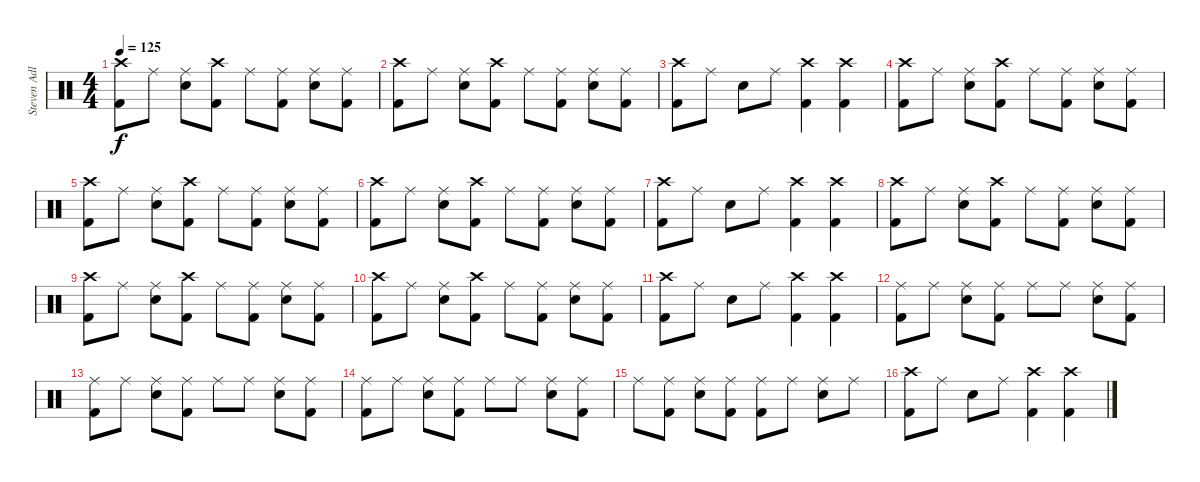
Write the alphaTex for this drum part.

\track ("Steven Adler" "Steven Adl") {instrument percussion}
\staff {score}
\articulation defaults
\ts (4 4)
\tempo 125
\clef neutral
\ks c
("Crash high (hit)" "Kick (hit) 2").8{dy f} "Ride (middle)".8 ("Ride (middle)" "Snare (hit) 2").8 ("Crash high (hit)" "Kick (hit) 2").8 "Ride (middle)".8 ("Ride (middle)" "Kick (hit) 2").8 ("Ride (middle)" "Snare (hit) 2").8 ("Ride (middle)" "Kick (hit) 2").8 |
("Crash high (hit)" "Kick (hit) 2").8 "Ride (middle)".8 ("Ride (middle)" "Snare (hit) 2").8 ("Crash high (hit)" "Kick (hit) 2").8 "Ride (middle)".8 ("Ride (middle)" "Kick (hit) 2").8 ("Ride (middle)" "Snare (hit) 2").8 ("Ride (middle)" "Kick (hit) 2").8 |
("Crash high (hit)" "Kick (hit) 2").8 "Ride (middle)".8 "Snare (hit) 2".8 "Ride (middle)".8 ("Crash high (hit)" "Kick (hit) 2").4 ("Crash high (hit)" "Kick (hit) 2").4 |
("Crash high (hit)" "Kick (hit) 2").8 "Ride (middle)".8 ("Ride (middle)" "Snare (hit) 2").8 ("Crash high (hit)" "Kick (hit) 2").8 "Ride (middle)".8 ("Ride (middle)" "Kick (hit) 2").8 ("Ride (middle)" "Snare (hit) 2").8 ("Ride (middle)" "Kick (hit) 2").8 |
("Crash high (hit)" "Kick (hit) 2").8 "Ride (middle)".8 ("Ride (middle)" "Snare (hit) 2").8 ("Crash high (hit)" "Kick (hit) 2").8 "Ride (middle)".8 ("Ride (middle)" "Kick (hit) 2").8 ("Ride (middle)" "Snare (hit) 2").8 ("Ride (middle)" "Kick (hit) 2").8 |
("Crash high (hit)" "Kick (hit) 2").8 "Ride (middle)".8 ("Ride (middle)" "Snare (hit) 2").8 ("Crash high (hit)" "Kick (hit) 2").8 "Ride (middle)".8 ("Ride (middle)" "Kick (hit) 2").8 ("Ride (middle)" "Snare (hit) 2").8 ("Ride (middle)" "Kick (hit) 2").8 |
("Kick (hit) 2" "Crash high (hit)").8 "Ride (middle)".8 "Snare (hit) 2".8 "Ride (middle)".8 ("Kick (hit) 2" "Crash high (hit)").4 ("Kick (hit) 2" "Crash high (hit)").4 |
("Crash high (hit)" "Kick (hit) 2").8 "Ride (middle)".8 ("Ride (middle)" "Snare (hit) 2").8 ("Crash high (hit)" "Kick (hit) 2").8 "Ride (middle)".8 ("Ride (middle)" "Kick (hit) 2").8 ("Ride (middle)" "Snare (hit) 2").8 ("Ride (middle)" "Kick (hit) 2").8 |
("Crash high (hit)" "Kick (hit) 2").8 "Ride (middle)".8 ("Ride (middle)" "Snare (hit) 2").8 ("Crash high (hit)" "Kick (hit) 2").8 "Ride (middle)".8 ("Ride (middle)" "Kick (hit) 2").8 ("Ride (middle)" "Snare (hit) 2").8 ("Ride (middle)" "Kick (hit) 2").8 |
("Crash high (hit)" "Kick (hit) 2").8 "Ride (middle)".8 ("Ride (middle)" "Snare (hit) 2").8 ("Crash high (hit)" "Kick (hit) 2").8 "Ride (middle)".8 ("Ride (middle)" "Kick (hit) 2").8 ("Ride (middle)" "Snare (hit) 2").8 ("Ride (middle)" "Kick (hit) 2").8 |
("Crash high (hit)" "Kick (hit) 2").8 "Ride (middle)".8 "Snare (hit) 2".8 "Ride (middle)".8 ("Crash high (hit)" "Kick (hit) 2").4 ("Crash high (hit)" "Kick (hit) 2").4 |
("Ride (middle)" "Kick (hit) 2").8 "Ride (middle)".8 ("Ride (middle)" "Snare (hit) 2").8 ("Ride (middle)" "Kick (hit) 2").8 "Ride (middle)".8 "Ride (middle)".8 ("Ride (middle)" "Snare (hit) 2").8 ("Ride (middle)" "Kick (hit) 2").8 |
("Ride (middle)" "Kick (hit) 2").8 "Ride (middle)".8 ("Ride (middle)" "Snare (hit) 2").8 ("Ride (middle)" "Kick (hit) 2").8 "Ride (middle)".8 "Ride (middle)".8 ("Ride (middle)" "Snare (hit) 2").8 ("Ride (middle)" "Kick (hit) 2").8 |
("Ride (middle)" "Kick (hit) 2").8 "Ride (middle)".8 ("Ride (middle)" "Snare (hit) 2").8 ("Ride (middle)" "Kick (hit) 2").8 "Ride (middle)".8 "Ride (middle)".8 ("Ride (middle)" "Snare (hit) 2").8 ("Ride (middle)" "Kick (hit) 2").8 |
"Ride (middle)".8 ("Ride (middle)" "Kick (hit) 2").8 ("Ride (middle)" "Snare (hit) 2").8 ("Ride (middle)" "Kick (hit) 2").8 ("Ride (middle)" "Kick (hit) 2").8 "Ride (middle)".8 ("Ride (middle)" "Snare (hit) 2").8 "Ride (middle)".8 |
("Kick (hit) 2" "Crash high (hit)").8 "Ride (middle)".8 "Snare (hit) 2".8 "Ride (middle)".8 ("Kick (hit) 2" "Crash high (hit)").4 ("Kick (hit) 2" "Crash high (hit)").4
